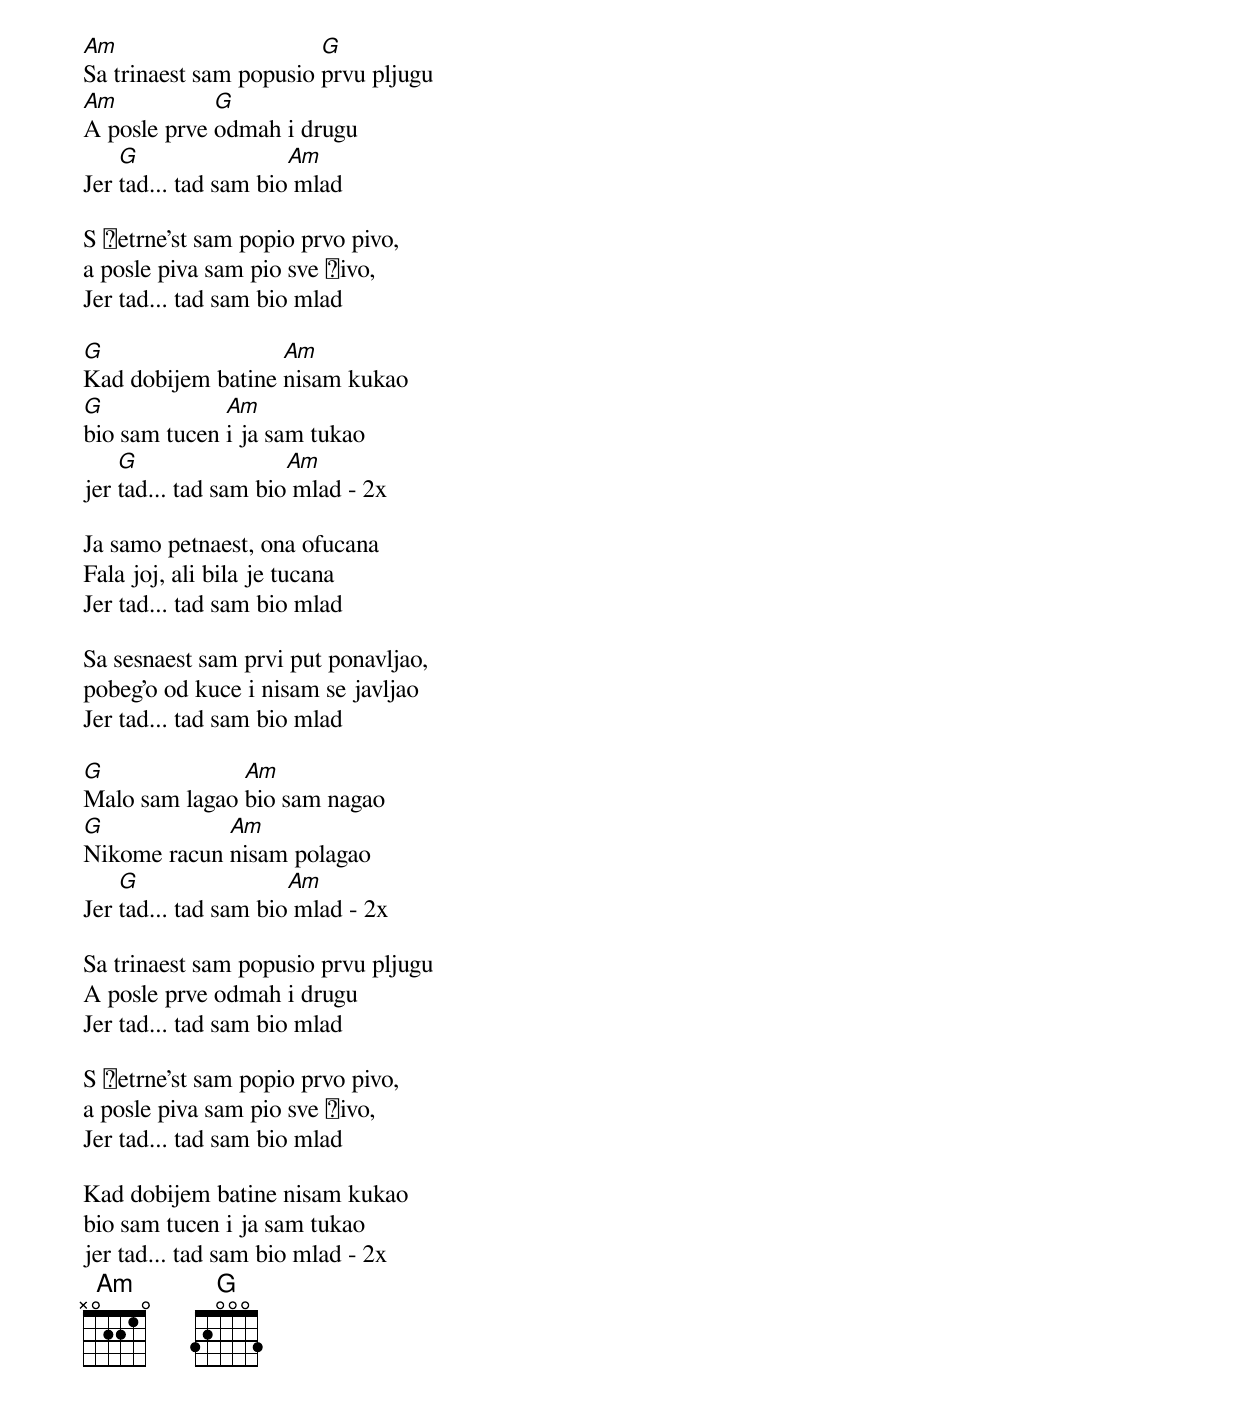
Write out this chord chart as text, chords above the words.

Am                      G
Sa trinaest sam popusio prvu pljugu
Am           G
A posle prve odmah i drugu
    G                 Am
Jer tad... tad sam bio mlad

S 훾etrne'st sam popio prvo pivo,
a posle piva sam pio sve 탑ivo,
Jer tad... tad sam bio mlad

G                  Am
Kad dobijem batine nisam kukao
G             Am
bio sam tucen i ja sam tukao
    G                 Am
jer tad... tad sam bio mlad - 2x

Ja samo petnaest, ona ofucana
Fala joj, ali bila je tucana
Jer tad... tad sam bio mlad

Sa sesnaest sam prvi put ponavljao,
pobeg'o od kuce i nisam se javljao
Jer tad... tad sam bio mlad

G              Am
Malo sam lagao bio sam nagao
G            Am
Nikome racun nisam polagao
    G                 Am
Jer tad... tad sam bio mlad - 2x

Sa trinaest sam popusio prvu pljugu
A posle prve odmah i drugu
Jer tad... tad sam bio mlad

S 훾etrne'st sam popio prvo pivo,
a posle piva sam pio sve 탑ivo,
Jer tad... tad sam bio mlad

Kad dobijem batine nisam kukao
bio sam tucen i ja sam tukao
jer tad... tad sam bio mlad - 2x
